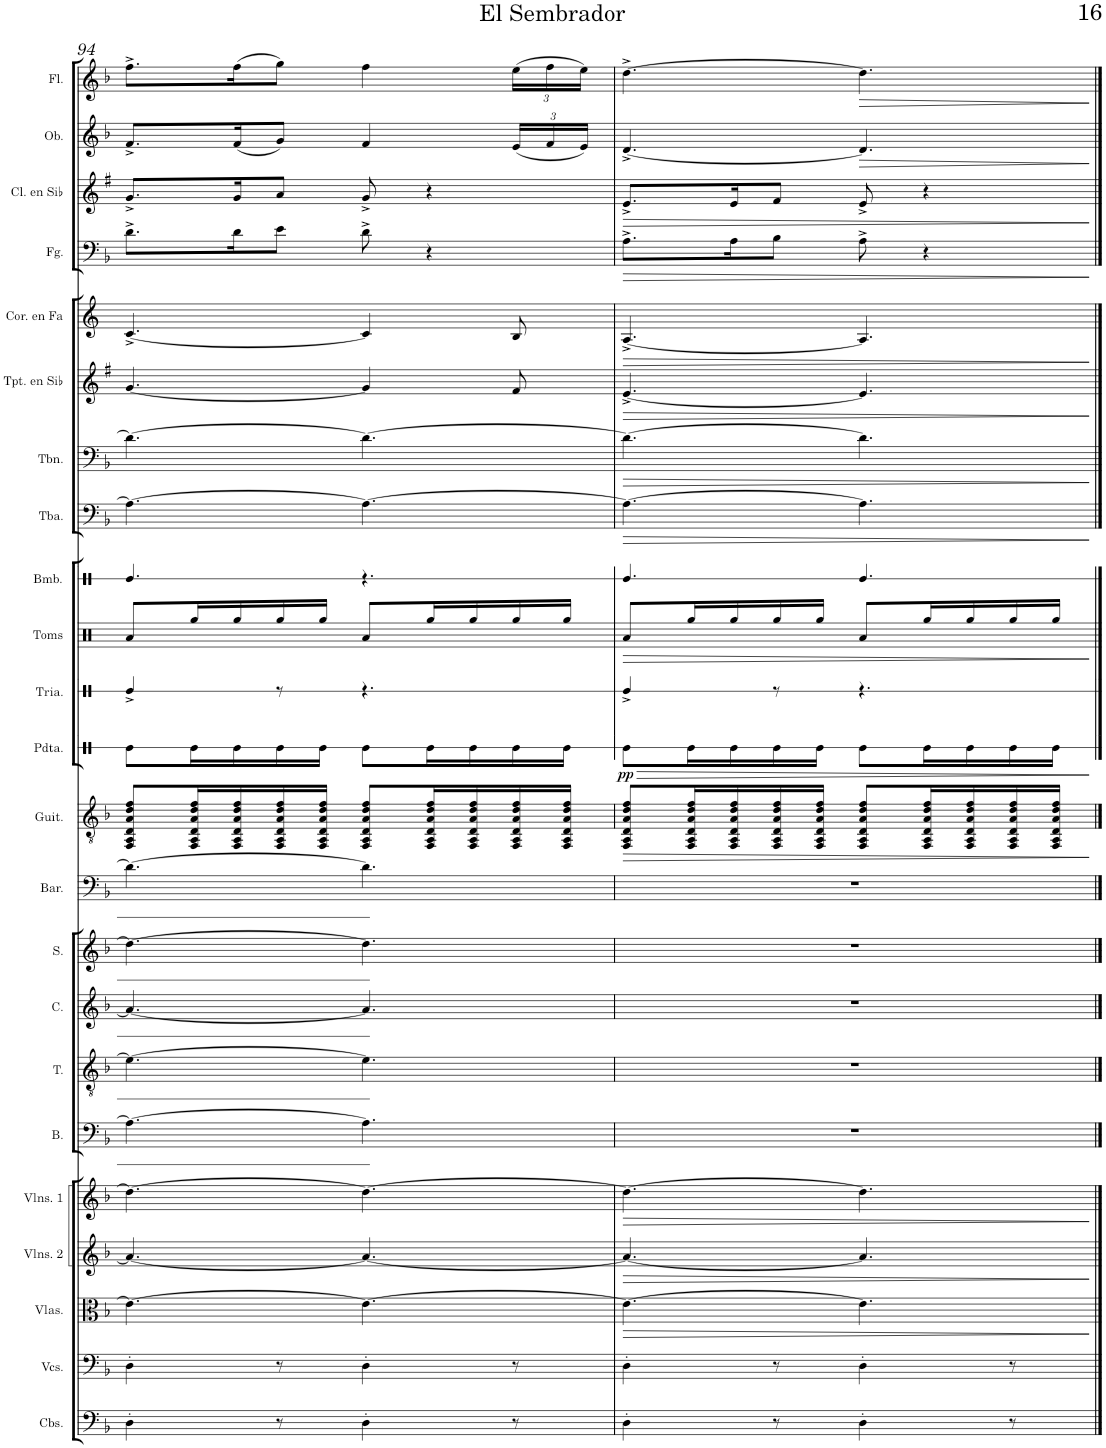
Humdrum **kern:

**kern	**kern	**kern	**dynam	**kern	**dynam	**kern	**dynam	**kern	**kern	**kern	**kern	**kern	**kern	**dynam	**kern	**dynam	**kern	**kern	**dynam	**kern	**kern	**dynam	**kern	**dynam	**kern	**dynam	**kern	**dynam	**kern	**dynam	**kern	**dynam	**kern	**dynam	**kern	**dynam
*part23	*part22	*part21	*part21	*part20	*part20	*part19	*part19	*part18	*part17	*part16	*part15	*part14	*part13	*part13	*part12	*part12	*part11	*part10	*part10	*part9	*part8	*part8	*part7	*part7	*part6	*part6	*part5	*part5	*part4	*part4	*part3	*part3	*part2	*part2	*part1	*part1
*staff23	*staff22	*staff21	*staff21	*staff20	*staff20	*staff19	*staff19	*staff18	*staff17	*staff16	*staff15	*staff14	*staff13	*staff13	*staff12	*staff12	*staff11	*staff10	*staff10	*staff9	*staff8	*staff8	*staff7	*staff7	*staff6	*staff6	*staff5	*staff5	*staff4	*staff4	*staff3	*staff3	*staff2	*staff2	*staff1	*staff1
*I"Contrabajos	*I"Violonchelos	*I"Violas	*	*I"Violines 2	*	*I"Violines 1	*	*I"Bajo	*I"Tenor	*I"Contralto	*I"Soprano	*I"Barítono	*I"Guitarra clásica	*	*I"Pandereta	*	*I"Triángulo	*I"Toms	*	*I"Bombo	*I"Tuba	*	*I"Trombón	*	*I"Trompeta en Sib	*	*I"Trompa en Fa	*	*I"Fagot	*	*I"Clarinete en Sib	*	*I"Oboe	*	*I"Flauta	*
*I'Cbs.	*I'Vcs.	*I'Vlas.	*	*I'Vlns. 2	*	*I'Vlns. 1	*	*I'B.	*I'T.	*I'C.	*I'S.	*I'Bar.	*I'Guit.	*	*I'Pdta.	*	*	*I'Toms	*	*I'Bmb.	*I'Tba.	*	*I'Tbn.	*	*I'Tpt. en Sib	*	*	*	*I'Fg.	*	*I'Cl. en Sib	*	*I'Ob.	*	*I'Fl.	*
!!LO:PB:g=z
*clefF4	*clefF4	*clefC3	*	*clefG2	*	*clefG2	*	*clefF4	*clefGv2	*clefG2	*clefG2	*clefF4	*clefGv2	*	*clefX	*	*clefX	*clefX	*	*clefX	*clefF4	*	*clefF4	*	*clefG2	*	*clefG2	*	*clefF4	*	*clefG2	*	*clefG2	*	*clefG2	*
*Trd7c12	*	*	*	*	*	*	*	*	*	*	*	*	*	*	*	*	*	*	*	*	*	*	*	*	*Trd1c2	*	*Trd4c7	*	*	*	*Trd1c2	*	*	*	*	*
*k[b-]	*k[b-]	*k[b-]	*	*k[b-]	*	*k[b-]	*	*k[b-]	*k[b-]	*k[b-]	*k[b-]	*k[b-]	*k[b-]	*	*k[]	*	*k[]	*k[]	*	*k[]	*k[b-]	*	*k[b-]	*	*k[f#]	*	*k[]	*	*k[b-]	*	*k[f#]	*	*k[b-]	*	*k[b-]	*
*M6/8	*M6/8	*M6/8	*	*M6/8	*	*M6/8	*	*M6/8	*M6/8	*M6/8	*M6/8	*M6/8	*M6/8	*	*M6/8	*	*M6/8	*M6/8	*	*M6/8	*M6/8	*	*M6/8	*	*M6/8	*	*M6/8	*	*M6/8	*	*M6/8	*	*M6/8	*	*M6/8	*
=94	=94	=94	=94	=94	=94	=94	=94	=94	=94	=94	=94	=94	=94	=94	=94	=94	=94	=94	=94	=94	=94	=94	=94	=94	=94	=94	=94	=94	=94	=94	=94	=94	=94	=94	=94	=94
4D'\	4D'\	4.e\_	.	4.a/_	.	4.dd\_	.	4.A\_	4.e\_	4.a/_	4.dd\_	4.d\_	8FF/ 8AA/ 8D/ 8A/ 8d/ 8f/L	.	8Re\L	.	4Re^/	8Ra/L	.	4.Re/	4.A\_	.	4.d\_	.	[4.g/	.	[4.c^/	.	8.d^\L	.	8.g^/L	.	8.f^/L	.	8.ff^\L	.
.	.	.	.	.	.	.	.	.	.	.	.	.	16FF/ 16AA/ 16D/ 16A/ 16d/ 16f/L	.	16Re\L	.	.	16Rgg/L	.	.	.	.	.	.	.	.	.	.	.	.	.	.	.	.	.	.
.	.	.	.	.	.	.	.	.	.	.	.	.	16FF/ 16AA/ 16D/ 16A/ 16d/ 16f/	.	16Re\	.	.	16Rgg/	.	.	.	.	.	.	.	.	.	.	16d\K	.	16g/K	.	(16f/K	.	(16ff\K	.
8r	8r	.	.	.	.	.	.	.	.	.	.	.	16FF/ 16AA/ 16D/ 16A/ 16d/ 16f/	.	16Re\	.	8r	16Rgg/	.	.	.	.	.	.	.	.	.	.	8e\J	.	8a/J	.	8g/J)	.	8gg\J)	.
.	.	.	.	.	.	.	.	.	.	.	.	.	16FF/ 16AA/ 16D/ 16A/ 16d/ 16f/JJ	.	16Re\JJ	.	.	16Rgg/JJ	.	.	.	.	.	.	.	.	.	.	.	.	.	.	.	.	.	.
4D'\	4D'\	4.e\_	.	4.a/_	.	4.dd\_	.	4.A\]	4.e\]	4.a/]	4.dd\]	4.d\]	8FF/ 8AA/ 8D/ 8A/ 8d/ 8f/L	.	8Re\L	.	4.r	8Ra/L	.	4.r	4.A\_	.	4.d\_	.	4g/]	.	4c/]	.	8d^\	.	8g^/	.	4f/	.	4ff\	.
.	.	.	.	.	.	.	.	.	.	.	.	.	16FF/ 16AA/ 16D/ 16A/ 16d/ 16f/L	.	16Re\L	.	.	16Rgg/L	.	.	.	.	.	.	.	.	.	.	4r	.	4r	.	.	.	.	.
.	.	.	.	.	.	.	.	.	.	.	.	.	16FF/ 16AA/ 16D/ 16A/ 16d/ 16f/	.	16Re\	.	.	16Rgg/	.	.	.	.	.	.	.	.	.	.	.	.	.	.	.	.	.	.
*	*	*	*	*	*	*	*	*	*	*	*	*	*	*	*	*	*	*	*	*	*	*	*	*	*	*	*	*	*	*	*	*	*Xbrackettup	*	*Xbrackettup	*
8r	8r	.	.	.	.	.	.	.	.	.	.	.	16FF/ 16AA/ 16D/ 16A/ 16d/ 16f/	.	16Re\	.	.	16Rgg/	.	.	.	.	.	.	8f#/	.	8B/	.	.	.	.	.	(24e/LL	.	(24ee\LL	.
.	.	.	.	.	.	.	.	.	.	.	.	.	.	.	.	.	.	.	.	.	.	.	.	.	.	.	.	.	.	.	.	.	24f/	.	24ff\	.
.	.	.	.	.	.	.	.	.	.	.	.	.	16FF/ 16AA/ 16D/ 16A/ 16d/ 16f/JJ	.	16Re\JJ	.	.	16Rgg/JJ	.	.	.	.	.	.	.	.	.	.	.	.	.	.	.	.	.	.
.	.	.	.	.	.	.	.	.	.	.	.	.	.	.	.	.	.	.	.	.	.	.	.	.	.	.	.	.	.	.	.	.	24e/JJ)	.	24ee\JJ)	.
=95	=95	=95	=95	=95	=95	=95	=95	=95	=95	=95	=95	=95	=95	=95	=95	=95	=95	=95	=95	=95	=95	=95	=95	=95	=95	=95	=95	=95	=95	=95	=95	=95	=95	=95	=95	=95
!	!	!	!LO:HP:b	!	!LO:HP:b	!	!LO:HP:b	!	!	!	!	!	!	!LO:HP:b	!	!LO:HP:b	!	!	!LO:HP:b	!	!	!LO:HP:b	!	!LO:HP:b	!	!LO:HP:b	!	!LO:HP:b	!	!LO:HP:b	!	!LO:HP:b	!	!	!	!
!	!	!	!	!	!	!	!	!	!	!	!	!	!	!	!	!LO:DY:n=1:b	!	!	!	!	!	!	!	!	!	!	!	!	!	!	!	!	!	!	!	!
4D'\	4D'\	4.e\_	>	4.a/_	>	4.dd\_	>	2.r	2.r	2.r	2.r	2.r	8FF/ 8AA/ 8D/ 8A/ 8d/ 8f/L	>	8Re\L	> pp	4Re^/	8Ra/L	>	4.Re/	4.A\_	>	4.d\_	>	[4.e^/	>	[4.A^/	>	8.A^\L	>	8.e^/L	>	[4.d^/	.	[4.dd^\	.
.	.	.	.	.	.	.	.	.	.	.	.	.	16FF/ 16AA/ 16D/ 16A/ 16d/ 16f/L	.	16Re\L	.	.	16Rgg/L	.	.	.	.	.	.	.	.	.	.	.	.	.	.	.	.	.	.
.	.	.	.	.	.	.	.	.	.	.	.	.	16FF/ 16AA/ 16D/ 16A/ 16d/ 16f/	.	16Re\	.	.	16Rgg/	.	.	.	.	.	.	.	.	.	.	16A\K	.	16e/K	.	.	.	.	.
8r	8r	.	.	.	.	.	.	.	.	.	.	.	16FF/ 16AA/ 16D/ 16A/ 16d/ 16f/	.	16Re\	.	8r	16Rgg/	.	.	.	.	.	.	.	.	.	.	8B-\J	.	8f#/J	.	.	.	.	.
.	.	.	.	.	.	.	.	.	.	.	.	.	16FF/ 16AA/ 16D/ 16A/ 16d/ 16f/JJ	.	16Re\JJ	.	.	16Rgg/JJ	.	.	.	.	.	.	.	.	.	.	.	.	.	.	.	.	.	.
!	!	!	!	!	!	!	!	!	!	!	!	!	!	!	!	!	!	!	!	!	!	!	!	!	!	!	!	!	!	!	!	!	!	!LO:HP:b	!	!LO:HP:b
4D'\	4D'\	4.e\]	.	4.a/]	.	4.dd\]	.	.	.	.	.	.	8FF/ 8AA/ 8D/ 8A/ 8d/ 8f/L	.	8Re\L	.	4.r	8Ra/L	.	4.Re/	4.A\]	.	4.d\]	.	4.e/]	.	4.A/]	.	8A^\	.	8e^/	.	4.d/]	>	4.dd\]	>
.	.	.	.	.	.	.	.	.	.	.	.	.	16FF/ 16AA/ 16D/ 16A/ 16d/ 16f/L	.	16Re\L	.	.	16Rgg/L	.	.	.	.	.	.	.	.	.	.	4r	.	4r	.	.	.	.	.
.	.	.	.	.	.	.	.	.	.	.	.	.	16FF/ 16AA/ 16D/ 16A/ 16d/ 16f/	.	16Re\	.	.	16Rgg/	.	.	.	.	.	.	.	.	.	.	.	.	.	.	.	.	.	.
8r	8r	.	.	.	.	.	.	.	.	.	.	.	16FF/ 16AA/ 16D/ 16A/ 16d/ 16f/	.	16Re\	.	.	16Rgg/	.	.	.	.	.	.	.	.	.	.	.	.	.	.	.	.	.	.
.	.	.	.	.	.	.	.	.	.	.	.	.	16FF/ 16AA/ 16D/ 16A/ 16d/ 16f/JJ	.	16Re\JJ	.	.	16Rgg/JJ	.	.	.	.	.	.	.	.	.	.	.	.	.	.	.	.	.	.
.	.	.	]	.	]	.	]	.	.	.	.	.	.	]	.	]	.	.	]	.	.	]	.	]	.	]	.	]	.	]	.	]	.	]	.	]
==	==	==	==	==	==	==	==	==	==	==	==	==	==	==	==	==	==	==	==	==	==	==	==	==	==	==	==	==	==	==	==	==	==	==	==	==
*-	*-	*-	*-	*-	*-	*-	*-	*-	*-	*-	*-	*-	*-	*-	*-	*-	*-	*-	*-	*-	*-	*-	*-	*-	*-	*-	*-	*-	*-	*-	*-	*-	*-	*-	*-	*-
